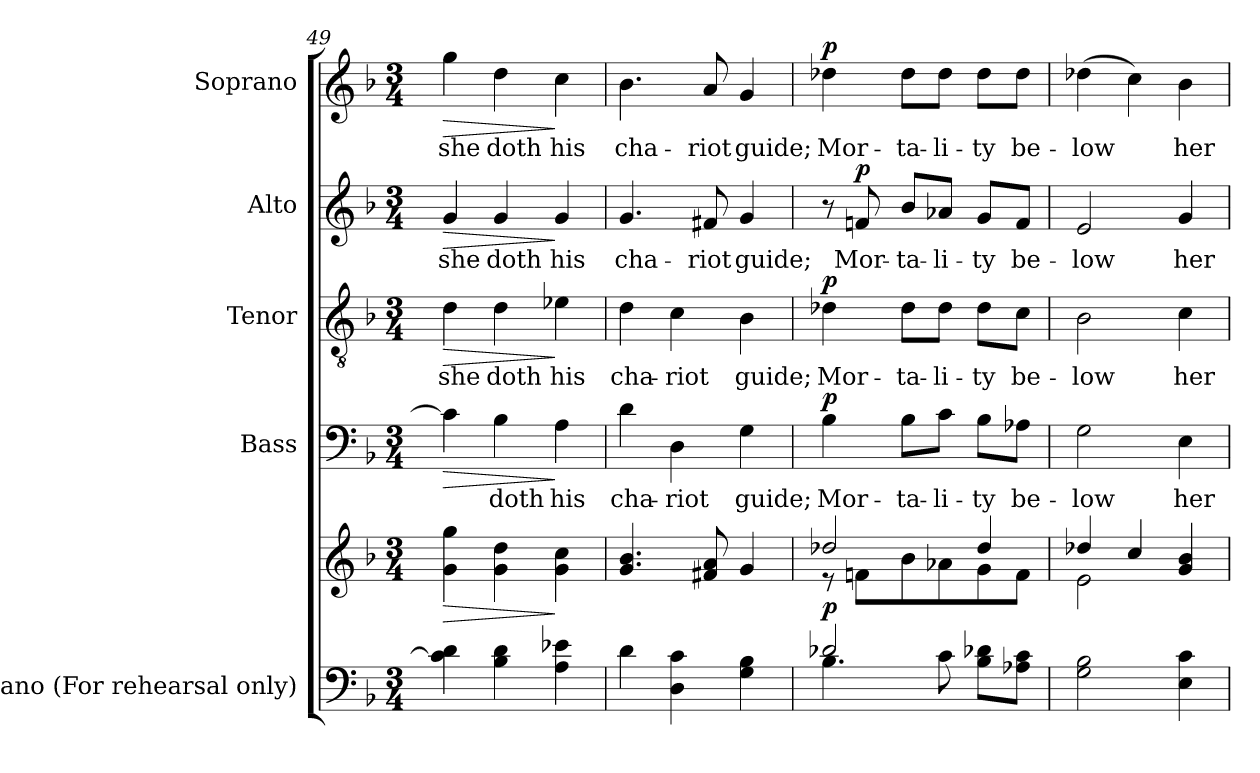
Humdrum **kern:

**kern	**kern	**dynam	**kern	**text	**dynam	**kern	**text	**dynam	**kern	**text	**dynam	**kern	**text	**dynam
*part5	*part5	*part5	*part4	*part4	*part4	*part3	*part3	*part3	*part2	*part2	*part2	*part1	*part1	*part1
*staff6	*staff5	*staff5/6	*staff4	*staff4	*staff4	*staff3	*staff3	*staff3	*staff2	*staff2	*staff2	*staff1	*staff1	*staff1
*I"Piano (For  rehearsal  only)	*	*	*I"Bass	*	*	*I"Tenor	*	*	*I"Alto	*	*	*I"Soprano	*	*
*I'Pno.	*	*	*I'B.	*	*	*I'T.	*	*	*I'A.	*	*	*I'S.	*	*
*clefF4	*clefG2	*	*clefF4	*	*	*clefGv2	*	*	*clefG2	*	*	*clefG2	*	*
*	*	*	*	*	*	*ITrd7c12	*	*	*	*	*	*	*	*
*k[b-]	*k[b-]	*	*k[b-]	*	*	*k[b-]	*	*	*k[b-]	*	*	*k[b-]	*	*
*F:	*F:	*	*F:	*	*	*F:	*	*	*F:	*	*	*F:	*	*
*M3/4	*M3/4	*	*M3/4	*	*	*M3/4	*	*	*M3/4	*	*	*M3/4	*	*
=49	=49	=49	=49	=49	=49	=49	=49	=49	=49	=49	=49	=49	=49	=49
!	!	!LO:HP:b	!	!	!LO:HP:b	!	!	!	!	!	!	!	!	!
!	!	!	!	!	!	!	!LO:LY:b:color=#000000	!LO:HP:b	!	!	!	!	!	!
!	!	!	!	!	!	!	!	!	!	!LO:LY:b:color=#000000	!LO:HP:b	!	!	!
!	!	!	!	!	!	!	!	!	!	!	!	!	!LO:LY:b:color=#000000	!LO:HP:b
4ci\] 4di	4gi\ 4ggi	>	4ci\]	.	>	4Di\	she	>	4gi/	she	>	4ggi\	she	>
!	!	!	!	!LO:LY:b:color=#000000	!	!	!	!	!	!	!	!	!	!
!	!	!	!	!	!	!	!LO:LY:b:color=#000000	!	!	!	!	!	!	!
!	!	!	!	!	!	!	!	!	!	!LO:LY:b:color=#000000	!	!	!	!
!	!	!	!	!	!	!	!	!	!	!	!	!	!LO:LY:b:color=#000000	!
4B-i\ 4di	4gi\ 4ddi	.	4B-i\	doth	.	4Di\	doth	.	4gi/	doth	.	4ddi\	doth	.
!	!	!	!	!LO:LY:b:color=#000000	!	!	!	!	!	!	!	!	!	!
!	!	!	!	!	!	!	!LO:LY:b:color=#000000	!	!	!	!	!	!	!
!	!	!	!	!	!	!	!	!	!	!LO:LY:b:color=#000000	!	!	!	!
!	!	!	!	!	!	!	!	!	!	!	!	!	!LO:LY:b:color=#000000	!
4Ai\ 4e-Xi	4gi\ 4cci	]	4Ai\	his	]	4E-Xi\	his	]	4gi/	his	]	4cci\	his	]
=50	=50	=50	=50	=50	=50	=50	=50	=50	=50	=50	=50	=50	=50	=50
!	!	!	!	!LO:LY:b:color=#000000	!	!	!	!	!	!	!	!	!	!
!	!	!	!	!	!	!	!LO:LY:b:color=#000000	!	!	!	!	!	!	!
!	!	!	!	!	!	!	!	!	!	!LO:LY:b:color=#000000	!	!	!	!
!	!	!	!	!	!	!	!	!	!	!	!	!	!LO:LY:b:color=#000000	!
4di\	4.gi/ 4.b-i	.	4di\	cha-	.	4Di\	cha-	.	4.gi/	cha-	.	4.b-i\	cha-	.
!	!	!	!	!LO:LY:b:color=#000000	!	!	!	!	!	!	!	!	!	!
!	!	!	!	!	!	!	!LO:LY:b:color=#000000	!	!	!	!	!	!	!
4Di\ 4ci	.	.	4Di\	-riot	.	4Ci\	-riot	.	.	.	.	.	.	.
!	!	!	!	!	!	!	!	!	!	!LO:LY:b:color=#000000	!	!	!	!
!	!	!	!	!	!	!	!	!	!	!	!	!	!LO:LY:b:color=#000000	!
.	8f#Xi/ 8ai	.	.	.	.	.	.	.	8f#Xi/	-riot	.	8ai/	-riot	.
!	!	!	!	!LO:LY:b:color=#000000	!	!	!	!	!	!	!	!	!	!
!	!	!	!	!	!	!	!LO:LY:b:color=#000000	!	!	!	!	!	!	!
!	!	!	!	!	!	!	!	!	!	!LO:LY:b:color=#000000	!	!	!	!
!	!	!	!	!	!	!	!	!	!	!	!	!	!LO:LY:b:color=#000000	!
4Gi\ 4B-i	4gi/	.	4Gi\	guide;	.	4BB-i\	guide;	.	4gi/	guide;	.	4gi/	guide;	.
!!LO:PB:g=z
=51	=51	=51	=51	=51	=51	=51	=51	=51	=51	=51	=51	=51	=51	=51
*^	*^	*	*	*	*	*	*	*	*	*	*	*	*	*
!	!	!	!	!	!	!LO:LY:b:color=#000000	!	!	!	!	!	!	!	!	!	!
!	!	!	!	!	!	!	!	!	!LO:LY:b:color=#000000	!	!	!	!	!	!	!
!	!	!	!	!	!	!	!	!	!	!	!	!	!	!	!LO:LY:b:color=#000000	!
2d-Xi/	4.B-i\	2dd-Xi/	8r	p	4B-i\	Mor-	p	4D-Xi\	Mor-	p	8r	.	.	4dd-Xi\	Mor-	p
!	!	!	!	!	!	!	!	!	!	!	!	!LO:LY:b:color=#000000	!	!	!	!
.	.	.	8fni\L	.	.	.	.	.	.	.	8fni/	Mor-	p	.	.	.
!	!	!	!	!	!	!LO:LY:b:color=#000000	!	!	!	!	!	!	!	!	!	!
!	!	!	!	!	!	!	!	!	!LO:LY:b:color=#000000	!	!	!	!	!	!	!
!	!	!	!	!	!	!	!	!	!	!	!	!LO:LY:b:color=#000000	!	!	!	!
!	!	!	!	!	!	!	!	!	!	!	!	!	!	!	!LO:LY:b:color=#000000	!
.	.	.	8b-i\	.	8B-i\L	-ta-	.	8D-i\L	-ta-	.	8b-i/L	-ta-	.	8dd-i\L	-ta-	.
!	!	!	!	!	!	!LO:LY:b:color=#000000	!	!	!	!	!	!	!	!	!	!
!	!	!	!	!	!	!	!	!	!LO:LY:b:color=#000000	!	!	!	!	!	!	!
!	!	!	!	!	!	!	!	!	!	!	!	!LO:LY:b:color=#000000	!	!	!	!
!	!	!	!	!	!	!	!	!	!	!	!	!	!	!	!LO:LY:b:color=#000000	!
.	8ci\	.	8a-Xi\	.	8ci\J	-li-	.	8D-i\J	-li-	.	8a-Xi/J	-li-	.	8dd-i\J	-li-	.
!	!	!	!	!	!	!LO:LY:b:color=#000000	!	!	!	!	!	!	!	!	!	!
!	!	!	!	!	!	!	!	!	!LO:LY:b:color=#000000	!	!	!	!	!	!	!
!	!	!	!	!	!	!	!	!	!	!	!	!LO:LY:b:color=#000000	!	!	!	!
!	!	!	!	!	!	!	!	!	!	!	!	!	!	!	!LO:LY:b:color=#000000	!
4ryy	8B-i\ 8d-XiL	4dd-i/	8gi\	.	8B-i\L	-ty	.	8D-i\L	-ty	.	8gi/L	-ty	.	8dd-i\L	-ty	.
!	!	!	!	!	!	!LO:LY:b:color=#000000	!	!	!	!	!	!	!	!	!	!
!	!	!	!	!	!	!	!	!	!LO:LY:b:color=#000000	!	!	!	!	!	!	!
!	!	!	!	!	!	!	!	!	!	!	!	!LO:LY:b:color=#000000	!	!	!	!
!	!	!	!	!	!	!	!	!	!	!	!	!	!	!	!LO:LY:b:color=#000000	!
.	8A-Xi\ 8ciJ	.	8fi\J	.	8A-Xi\J	be-	.	8Ci\J	be-	.	8fi/J	be-	.	8dd-i\J	be-	.
*v	*v	*	*	*	*	*	*	*	*	*	*	*	*	*	*	*
=52	=52	=52	=52	=52	=52	=52	=52	=52	=52	=52	=52	=52	=52	=52	=52
*^	*	*	*	*	*	*	*	*	*	*	*	*	*	*	*
!	!	!	!	!	!	!LO:LY:b:color=#000000	!	!	!	!	!	!	!	!	!	!
*v	*v	*	*	*	*	*	*	*	*	*	*	*	*	*	*	*
*^	*	*	*	*	*	*	*	*	*	*	*	*	*	*	*
!	!	!	!	!	!	!	!	!	!LO:LY:b:color=#000000	!	!	!	!	!	!	!
*v	*v	*	*	*	*	*	*	*	*	*	*	*	*	*	*	*
*^	*	*	*	*	*	*	*	*	*	*	*	*	*	*	*
!	!	!	!	!	!	!	!	!	!	!	!	!LO:LY:b:color=#000000	!	!	!	!
*v	*v	*	*	*	*	*	*	*	*	*	*	*	*	*	*	*
*^	*	*	*	*	*	*	*	*	*	*	*	*	*	*	*
!	!	!	!	!	!	!	!	!	!	!	!	!	!	!	!LO:LY:b:color=#000000	!
*v	*v	*	*	*	*	*	*	*	*	*	*	*	*	*	*	*
2Gi\ 2B-i	4dd-Xi/	2ei\	.	2Gi\	-low	.	2BB-i\	-low	.	2ei/	-low	.	(4dd-Xi\	-low	.
.	4cci/	.	.	.	.	.	.	.	.	.	.	.	4cci\)	.	.
!	!	!	!	!	!LO:LY:b:color=#000000	!	!	!	!	!	!	!	!	!	!
!	!	!	!	!	!	!	!	!LO:LY:b:color=#000000	!	!	!	!	!	!	!
!	!	!	!	!	!	!	!	!	!	!	!LO:LY:b:color=#000000	!	!	!	!
!	!	!	!	!	!	!	!	!	!	!	!	!	!	!LO:LY:b:color=#000000	!
4Ei\ 4ci	4gi/ 4b-i	4ryy	.	4Ei\	her	.	4Ci\	her	.	4gi/	her	.	4b-i\	her	.
*	*v	*v	*	*	*	*	*	*	*	*	*	*	*	*	*
=	=	=	=	=	=	=	=	=	=	=	=	=	=	=
*-	*-	*-	*-	*-	*-	*-	*-	*-	*-	*-	*-	*-	*-	*-
